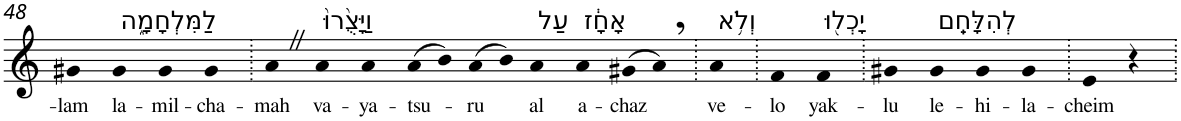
**kern	**text
*part1	*part1
*staff1	*staff1
*I"Piano	*
*I'Pno	*
!!LO:PB:g=z
*clefG2	*
*k[]	*
=48	=48
!	!LO:LY:b
4g#X	-lam
!LO:TX:a:t=לַמִּלְחָמָ֑ה	!
!	!LO:LY:b
4g#	la-
!	!LO:LY:b
4g#	-mil-
!	!LO:LY:b
4g#	-cha-
=49.	=49.
!	!LO:LY:b
4aZ	-mah
!LO:TX:a:t=וַיָּצֻ֙רוּ֙	!
!	!LO:LY:b
4a	va-
!	!LO:LY:b
4a	-ya-
!	!LO:LY:b
(>8a	-tsu-
8b)	.
!	!LO:LY:b
(>8a	-ru
8b)	.
!LO:TX:a:t=עַל	!
!	!LO:LY:b
4a	al
!LO:TX:a:t=אָחָ֔ז	!
!	!LO:LY:b
4a	a-
!	!LO:LY:b
(>8g#X	-chaz
8a,)	.
=50.	=50.
!LO:TX:a:t=וְלֹ֥א	!
!	!LO:LY:b
4a	ve-
=51.	=51.
!	!LO:LY:b
4f	-lo
!LO:TX:a:t=יָכְל֖וּ	!
!	!LO:LY:b
4f	yak-
=52.	=52.
!	!LO:LY:b
4g#X	-lu
!LO:TX:a:t=לְהִלָּחֵֽם	!
!	!LO:LY:b
4g#	le-
!	!LO:LY:b
4g#	-hi-
!	!LO:LY:b
4g#	-la-
=53.	=53.
!	!LO:LY:b
4e	-cheim
4r	.
=.	=.
*-	*-
